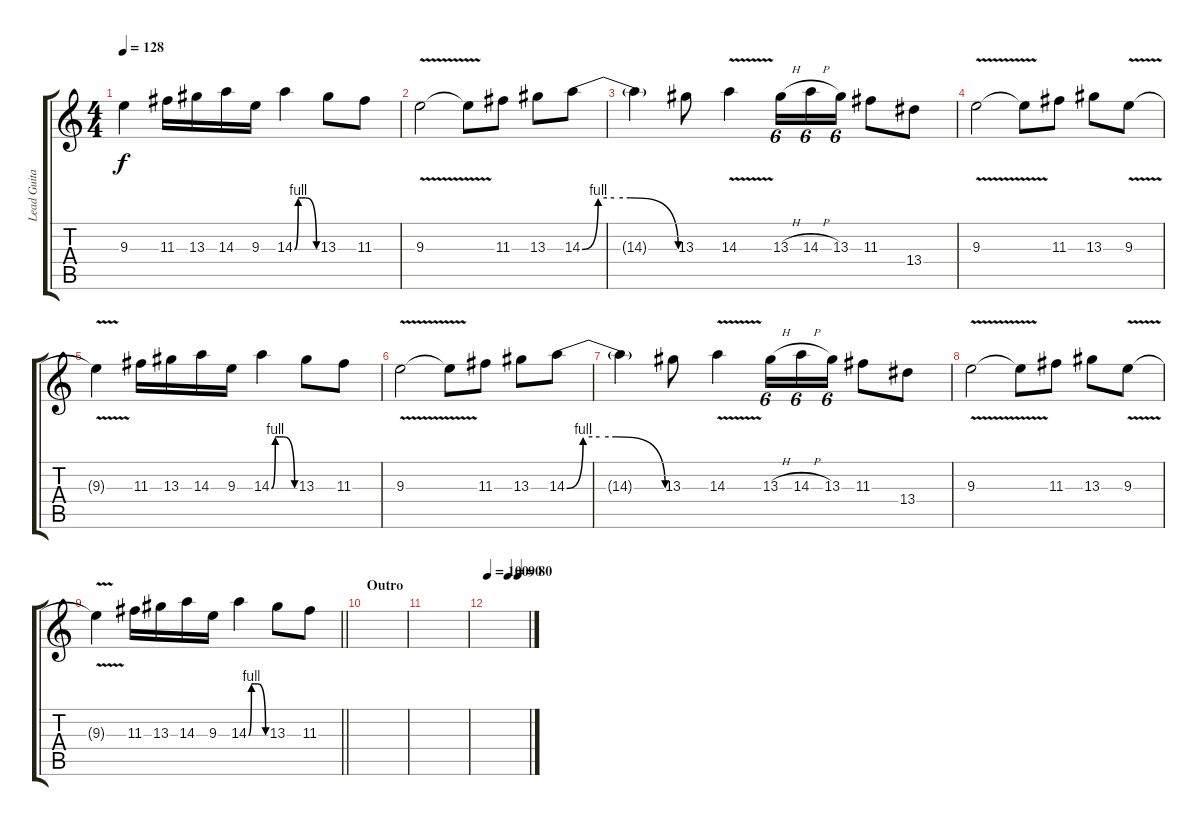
\track ("Lead Guitar2" "Lead Guita") {instrument overdrivenguitar}
\staff {score tabs}
\tuning (E4 B3 G3 D3 A2 E2) {hide}
\ts (4 4)
\tempo 128
\clef g2
\ks c
9.3{t}.4{dy f} 11.3.16 13.3.16 14.3.16 9.3.16 14.3{be (custom 0 0 10 4 20 4 30 4 60 0)}.4 13.3.8 11.3.8 |
9.3{v}.2 9.3{t}.8 11.3.8 13.3.8 14.3{be (custom 0 0 10 4 20 4 30 4 60 0)}.8 |
14.3{t}.4 13.3.8 14.3{v}.4 13.3{h}.16{tu (6 4)} 14.3{h}.16{tu (6 4)} 13.3.16{tu (6 4)} 11.3.8 13.4.8 |
9.3{v}.2 9.3{t}.8 11.3.8 13.3.8 9.3{v}.8 |
9.3{t}.4 11.3.16 13.3.16 14.3.16 9.3.16 14.3{be (custom 0 0 10 4 20 4 30 4 60 0)}.4 13.3.8 11.3.8 |
9.3{v}.2 9.3{t}.8 11.3.8 13.3.8 14.3{be (custom 0 0 10 4 20 4 30 4 60 0)}.8 |
14.3{t}.4 13.3.8 14.3{v}.4 13.3{h}.16{tu (6 4)} 14.3{h}.16{tu (6 4)} 13.3.16{tu (6 4)} 11.3.8 13.4.8 |
9.3{v}.2 9.3{t}.8 11.3.8 13.3.8 9.3{v}.8 |
\barLineRight lightlight
9.3{t}.4 11.3.16 13.3.16 14.3.16 9.3.16 14.3{be (custom 0 0 10 4 20 4 30 4 60 0)}.4 13.3.8 11.3.8 |
\section ("" "Outro")
|
|
\tempo 100
\tempo (90 0.5)
\tempo (80 0.75)
